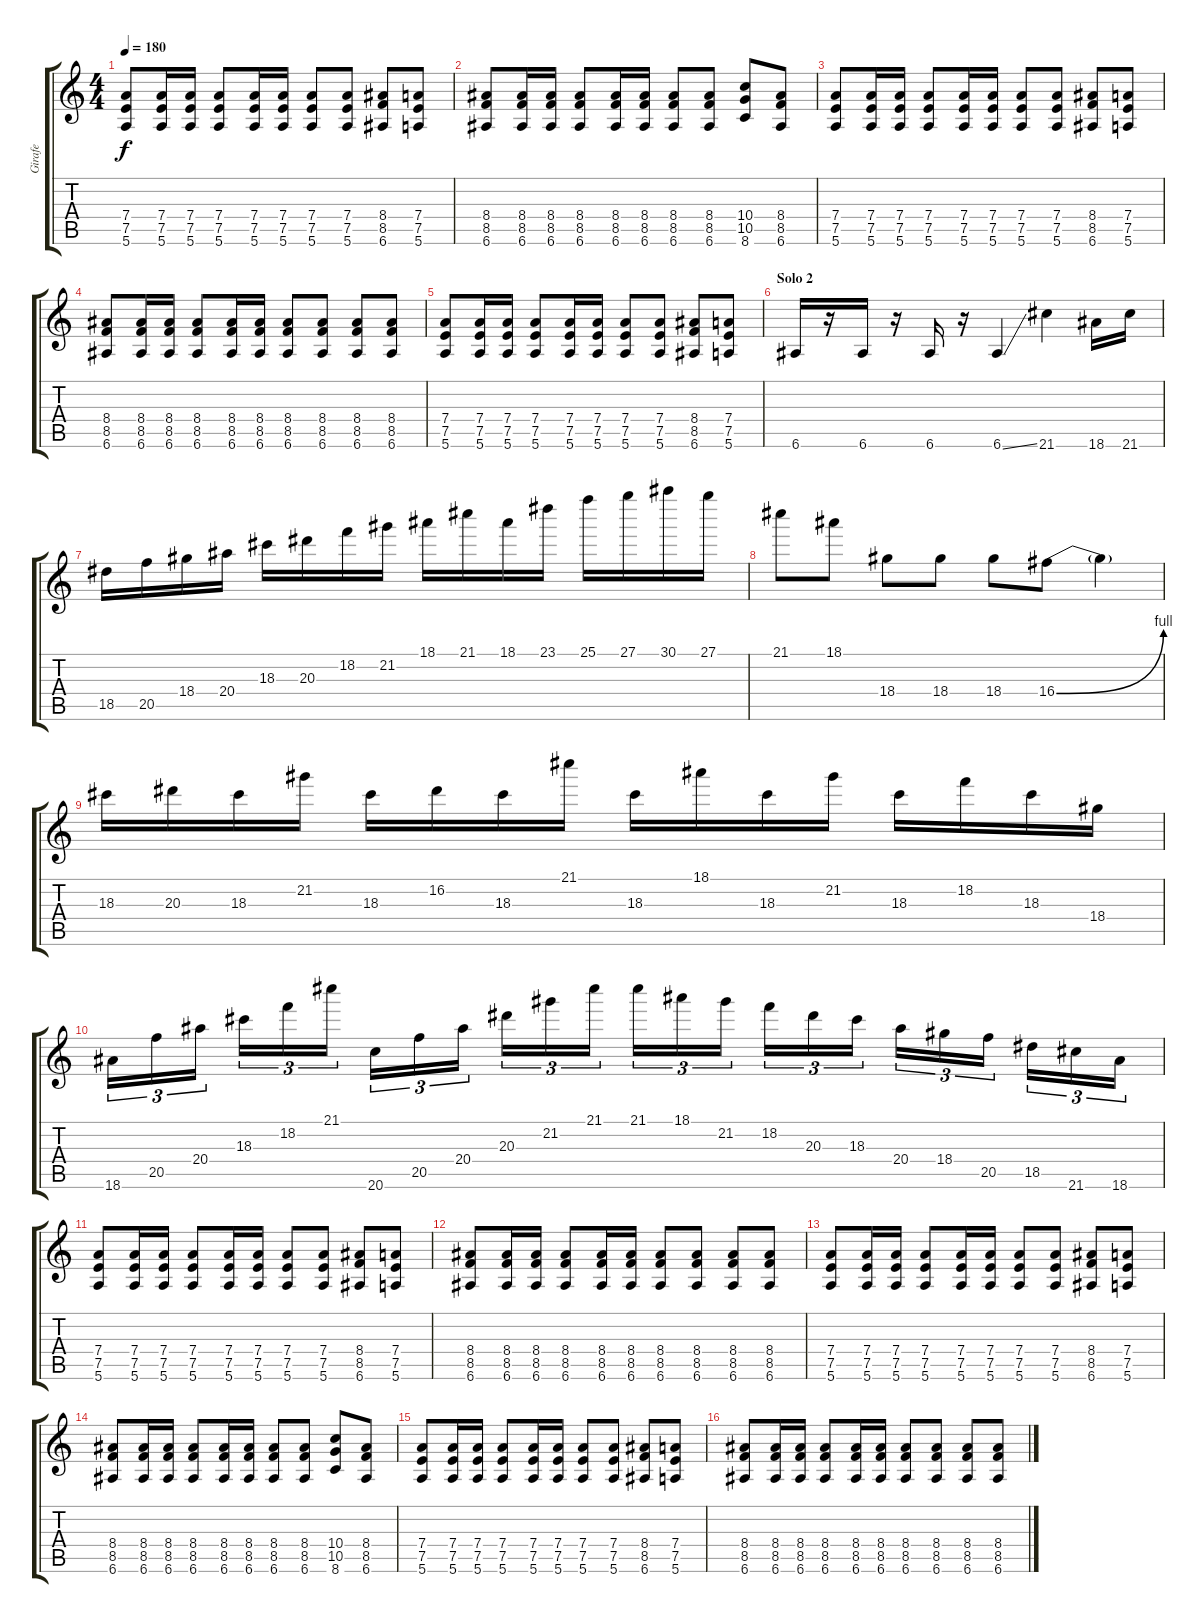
\track ("Girafe" "Girafe") {instrument distortionguitar}
\staff {score tabs}
\tuning (E4 B3 G3 D3 A2 E2) {hide}
\ts (4 4)
\tempo 180
\clef g2
\ks c
(7.4 7.5 5.6).8{dy f} (7.4 7.5 5.6).16 (7.4 7.5 5.6).16 (7.4 7.5 5.6).8 (7.4 7.5 5.6).16 (7.4 7.5 5.6).16 (7.4 7.5 5.6).8 (7.4 7.5 5.6).8 (8.4 8.5 6.6).8 (7.4 7.5 5.6).8 |
(8.4 8.5 6.6).8 (8.4 8.5 6.6).16 (8.4 8.5 6.6).16 (8.4 8.5 6.6).8 (8.4 8.5 6.6).16 (8.4 8.5 6.6).16 (8.4 8.5 6.6).8 (8.4 8.5 6.6).8 (10.4 10.5 8.6).8 (8.4 8.5 6.6).8 |
(7.4 7.5 5.6).8 (7.4 7.5 5.6).16 (7.4 7.5 5.6).16 (7.4 7.5 5.6).8 (7.4 7.5 5.6).16 (7.4 7.5 5.6).16 (7.4 7.5 5.6).8 (7.4 7.5 5.6).8 (8.4 8.5 6.6).8 (7.4 7.5 5.6).8 |
(8.4 8.5 6.6).8 (8.4 8.5 6.6).16 (8.4 8.5 6.6).16 (8.4 8.5 6.6).8 (8.4 8.5 6.6).16 (8.4 8.5 6.6).16 (8.4 8.5 6.6).8 (8.4 8.5 6.6).8 (8.4 8.5 6.6).8 (8.4 8.5 6.6).8 |
(7.4 7.5 5.6).8 (7.4 7.5 5.6).16 (7.4 7.5 5.6).16 (7.4 7.5 5.6).8 (7.4 7.5 5.6).16 (7.4 7.5 5.6).16 (7.4 7.5 5.6).8 (7.4 7.5 5.6).8 (8.4 8.5 6.6).8 (7.4 7.5 5.6).8 |
\section ("" "Solo 2")
6.6.16 r.16 6.6.16 r.16 6.6.16 r.16 6.6{ss}.4 21.6.4 18.6.16 21.6.16 |
18.5.16 20.5.16 18.4.16 20.4.16 18.3.16 20.3.16 18.2.16 21.2.16 18.1.16 21.1.16 18.1.16 23.1.16 25.1.16 27.1.16 30.1.16 27.1.16 |
21.1.8 18.1.8 18.4.8 18.4.8 18.4.8 16.4{be (bend 0 0 60 4)}.8 16.4{t}.4 |
18.3.16 20.3.16 18.3.16 21.2.16 18.3.16 16.2.16 18.3.16 21.1.16 18.3.16 18.1.16 18.3.16 21.2.16 18.3.16 18.2.16 18.3.16 18.4.16 |
18.6.16{tu (3 2)} 20.5.16{tu (3 2)} 20.4.16{tu (3 2)} 18.3.16{tu (3 2)} 18.2.16{tu (3 2)} 21.1.16{tu (3 2)} 20.6.16{tu (3 2)} 20.5.16{tu (3 2)} 20.4.16{tu (3 2)} 20.3.16{tu (3 2)} 21.2.16{tu (3 2)} 21.1.16{tu (3 2)} 21.1.16{tu (3 2)} 18.1.16{tu (3 2)} 21.2.16{tu (3 2)} 18.2.16{tu (3 2)} 20.3.16{tu (3 2)} 18.3.16{tu (3 2)} 20.4.16{tu (3 2)} 18.4.16{tu (3 2)} 20.5.16{tu (3 2)} 18.5.16{tu (3 2)} 21.6.16{tu (3 2)} 18.6.16{tu (3 2)} |
(7.4 7.5 5.6).8 (7.4 7.5 5.6).16 (7.4 7.5 5.6).16 (7.4 7.5 5.6).8 (7.4 7.5 5.6).16 (7.4 7.5 5.6).16 (7.4 7.5 5.6).8 (7.4 7.5 5.6).8 (8.4 8.5 6.6).8 (7.4 7.5 5.6).8 |
(8.4 8.5 6.6).8 (8.4 8.5 6.6).16 (8.4 8.5 6.6).16 (8.4 8.5 6.6).8 (8.4 8.5 6.6).16 (8.4 8.5 6.6).16 (8.4 8.5 6.6).8 (8.4 8.5 6.6).8 (8.4 8.5 6.6).8 (8.4 8.5 6.6).8 |
(7.4 7.5 5.6).8 (7.4 7.5 5.6).16 (7.4 7.5 5.6).16 (7.4 7.5 5.6).8 (7.4 7.5 5.6).16 (7.4 7.5 5.6).16 (7.4 7.5 5.6).8 (7.4 7.5 5.6).8 (8.4 8.5 6.6).8 (7.4 7.5 5.6).8 |
(8.4 8.5 6.6).8 (8.4 8.5 6.6).16 (8.4 8.5 6.6).16 (8.4 8.5 6.6).8 (8.4 8.5 6.6).16 (8.4 8.5 6.6).16 (8.4 8.5 6.6).8 (8.4 8.5 6.6).8 (10.4 10.5 8.6).8 (8.4 8.5 6.6).8 |
(7.4 7.5 5.6).8 (7.4 7.5 5.6).16 (7.4 7.5 5.6).16 (7.4 7.5 5.6).8 (7.4 7.5 5.6).16 (7.4 7.5 5.6).16 (7.4 7.5 5.6).8 (7.4 7.5 5.6).8 (8.4 8.5 6.6).8 (7.4 7.5 5.6).8 |
(8.4 8.5 6.6).8 (8.4 8.5 6.6).16 (8.4 8.5 6.6).16 (8.4 8.5 6.6).8 (8.4 8.5 6.6).16 (8.4 8.5 6.6).16 (8.4 8.5 6.6).8 (8.4 8.5 6.6).8 (8.4 8.5 6.6).8 (8.4 8.5 6.6).8
